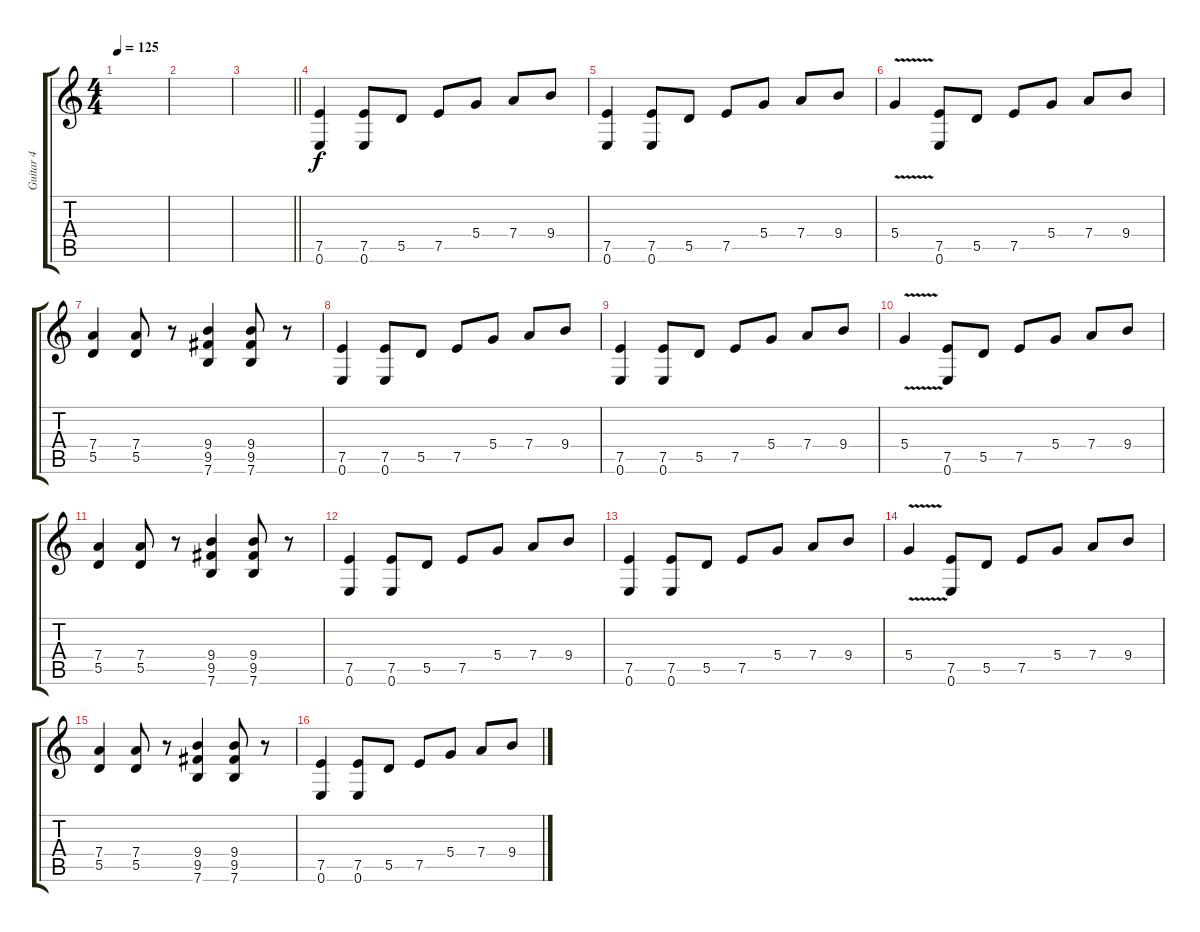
\track ("Guitar 4" "Guitar 4") {instrument distortionguitar}
\staff {score tabs}
\tuning (E4 B3 G3 D3 A2 E2) {hide}
\ts (4 4)
\tempo 125
\clef g2
\ks c
|
|
\barLineRight lightlight
|
(7.5 0.6).4 (7.5 0.6).8 5.5.8 7.5.8 5.4.8 7.4.8 9.4.8 |
(7.5 0.6).4 (7.5 0.6).8 5.5.8 7.5.8 5.4.8 7.4.8 9.4.8 |
5.4{v}.4 (7.5 0.6).8 5.5.8 7.5.8 5.4.8 7.4.8 9.4.8 |
(7.4 5.5).4 (7.4 5.5).8 r.8 (9.4 9.5 7.6).4 (9.4 9.5 7.6).8 r.8 |
(7.5 0.6).4 (7.5 0.6).8 5.5.8 7.5.8 5.4.8 7.4.8 9.4.8 |
(7.5 0.6).4 (7.5 0.6).8 5.5.8 7.5.8 5.4.8 7.4.8 9.4.8 |
5.4{v}.4 (7.5 0.6).8 5.5.8 7.5.8 5.4.8 7.4.8 9.4.8 |
(7.4 5.5).4 (7.4 5.5).8 r.8 (9.4 9.5 7.6).4 (9.4 9.5 7.6).8 r.8 |
(7.5 0.6).4 (7.5 0.6).8 5.5.8 7.5.8 5.4.8 7.4.8 9.4.8 |
(7.5 0.6).4 (7.5 0.6).8 5.5.8 7.5.8 5.4.8 7.4.8 9.4.8 |
5.4{v}.4 (7.5 0.6).8 5.5.8 7.5.8 5.4.8 7.4.8 9.4.8 |
(7.4 5.5).4 (7.4 5.5).8 r.8 (9.4 9.5 7.6).4 (9.4 9.5 7.6).8 r.8 |
(7.5 0.6).4 (7.5 0.6).8 5.5.8 7.5.8 5.4.8 7.4.8 9.4.8
